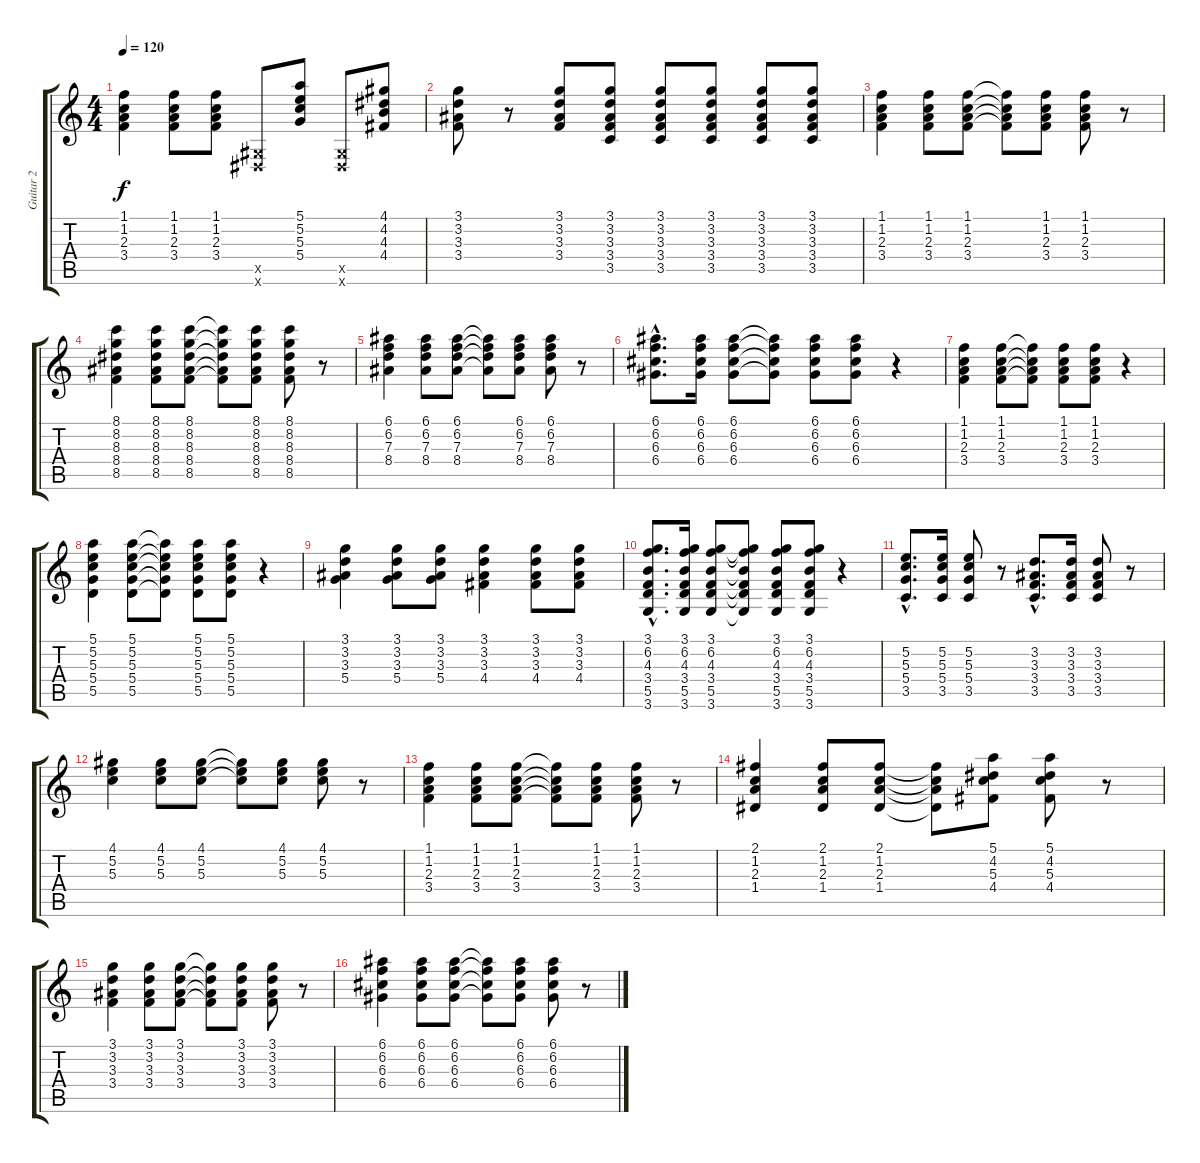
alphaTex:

\track ("Guitar 2" "Guitar 2") {instrument acousticguitarnylon}
\staff {score tabs}
\tuning (E4 B3 G3 D3 A2 E2) {hide}
\ts (4 4)
\tempo 120
\clef g2
\ks c
(1.1 1.2 2.3 3.4).4{dy f} (1.1 1.2 2.3 3.4).8 (1.1 1.2 2.3 3.4).8 (-1.5{x} -1.6{x}).8 (5.1 5.2 5.3 5.4).8 (-1.5{x} -1.6{x}).8 (4.1 4.2 4.3 4.4).8 |
(3.1 3.2 3.3 3.4).8 r.8 (3.1 3.2 3.3 3.4).8 (3.1 3.2 3.3 3.4 3.5).8 (3.1 3.2 3.3 3.4 3.5).8 (3.1 3.2 3.3 3.4 3.5).8 (3.1 3.2 3.3 3.4 3.5).8 (3.1 3.2 3.3 3.4 3.5).8 |
(1.1 1.2 2.3 3.4).4 (1.1 1.2 2.3 3.4).8 (1.1 1.2 2.3 3.4).8 (1.1{t} 1.2{t} 2.3{t} 3.4{t}).8 (1.1 1.2 2.3 3.4).8 (1.1 1.2 2.3 3.4).8 r.8 |
(8.1 8.2 8.3 8.4 8.5).4 (8.1 8.2 8.3 8.4 8.5).8 (8.1 8.2 8.3 8.4 8.5).8 (8.1{t} 8.2{t} 8.3{t} 8.4{t} 8.5{t}).8 (8.1 8.2 8.3 8.4 8.5).8 (8.1 8.2 8.3 8.4 8.5).8 r.8 |
(6.1 6.2 7.3 8.4).4 (6.1 6.2 7.3 8.4).8 (6.1 6.2 7.3 8.4).8 (6.1{t} 6.2{t} 7.3{t} 8.4{t}).8 (6.1 6.2 7.3 8.4).8 (6.1 6.2 7.3 8.4).8 r.8 |
(6.1{hac} 6.2{hac} 6.3{hac} 6.4{hac}).8{d} (6.1 6.2 6.3 6.4).16 (6.1 6.2 6.3 6.4).8 (6.1{t} 6.2{t} 6.3{t} 6.4{t}).8 (6.1 6.2 6.3 6.4).8 (6.1 6.2 6.3 6.4).8 r.4 |
(1.1 1.2 2.3 3.4).4 (1.1 1.2 2.3 3.4).8 (1.1{t} 1.2{t} 2.3{t} 3.4{t}).8 (1.1 1.2 2.3 3.4).8 (1.1 1.2 2.3 3.4).8 r.4 |
(5.1 5.2 5.3 5.4 5.5).4 (5.1 5.2 5.3 5.4 5.5).8 (5.1{t} 5.2{t} 5.3{t} 5.4{t} 5.5{t}).8 (5.1 5.2 5.3 5.4 5.5).8 (5.1 5.2 5.3 5.4 5.5).8 r.4 |
(3.1 3.2 3.3 5.4).4 (3.1 3.2 3.3 5.4).8 (3.1 3.2 3.3 5.4).8 (3.1 3.2 3.3 4.4).4 (3.1 3.2 3.3 4.4).8 (3.1 3.2 3.3 4.4).8 |
(3.1{hac} 6.2{hac} 4.3{hac} 3.4{hac} 5.5{hac} 3.6{hac}).8{d} (3.1 6.2 4.3 3.4 5.5 3.6).16 (3.1 6.2 4.3 3.4 5.5 3.6).8 (3.1{t} 6.2{t} 4.3{t} 3.4{t} 5.5{t} 3.6{t}).8 (3.1 6.2 4.3 3.4 5.5 3.6).8 (3.1 6.2 4.3 3.4 5.5 3.6).8 r.4 |
(5.2{hac} 5.3{hac} 5.4{hac} 3.5{hac}).8{d} (5.2 5.3 5.4 3.5).16 (5.2 5.3 5.4 3.5).8 r.8 (3.2{hac} 3.3{hac} 3.4{hac} 3.5{hac}).8{d} (3.2 3.3 3.4 3.5).16 (3.2 3.3 3.4 3.5).8 r.8 |
(4.1 5.2 5.3).4 (4.1 5.2 5.3).8 (4.1 5.2 5.3).8 (4.1{t} 5.2{t} 5.3{t}).8 (4.1 5.2 5.3).8 (4.1 5.2 5.3).8 r.8 |
(1.1 1.2 2.3 3.4).4 (1.1 1.2 2.3 3.4).8 (1.1 1.2 2.3 3.4).8 (1.1{t} 1.2{t} 2.3{t} 3.4{t}).8 (1.1 1.2 2.3 3.4).8 (1.1 1.2 2.3 3.4).8 r.8 |
(2.1 1.2 2.3 1.4).4 (2.1 1.2 2.3 1.4).8 (2.1 1.2 2.3 1.4).8 (2.1{t} 1.2{t} 2.3{t} 1.4{t}).8 (5.1 4.2 5.3 4.4).8 (5.1 4.2 5.3 4.4).8 r.8 |
(3.1 3.2 3.3 3.4).4 (3.1 3.2 3.3 3.4).8 (3.1 3.2 3.3 3.4).8 (3.1{t} 3.2{t} 3.3{t} 3.4{t}).8 (3.1 3.2 3.3 3.4).8 (3.1 3.2 3.3 3.4).8 r.8 |
(6.1 6.2 6.3 6.4).4 (6.1 6.2 6.3 6.4).8 (6.1 6.2 6.3 6.4).8 (6.1{t} 6.2{t} 6.3{t} 6.4{t}).8 (6.1 6.2 6.3 6.4).8 (6.1 6.2 6.3 6.4).8 r.8
